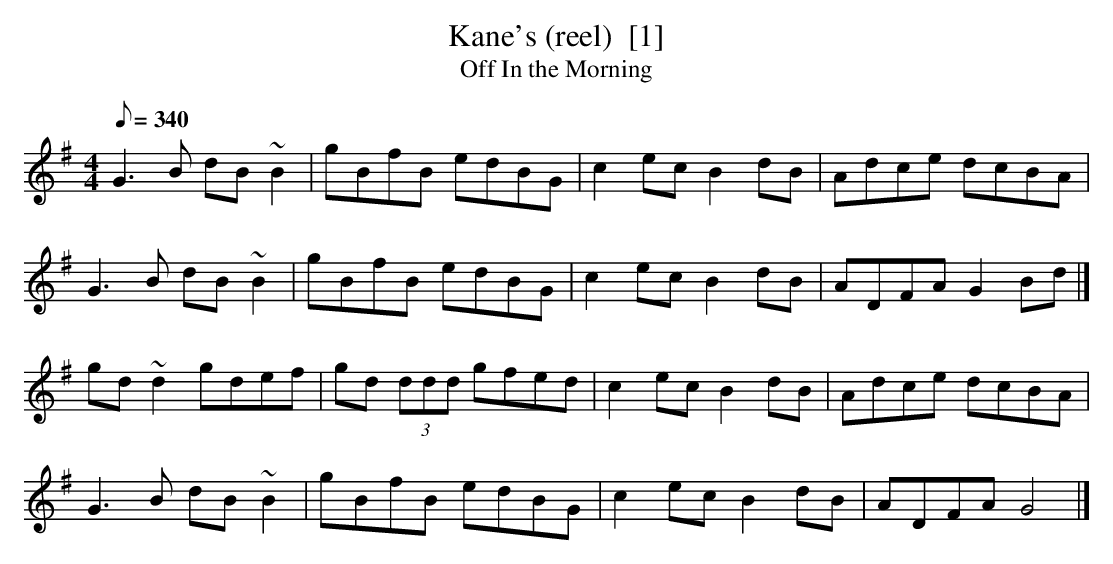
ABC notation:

X:1
T: Kane's (reel)  [1]
T: Off In the Morning
L: 1/8
M: 4/4
Q: 340
K: G
G3B dB ~B2 | gBfB edBG | c2 ec B2 dB | Adce dcBA |
G3B dB ~B2 | gBfB edBG | c2 ec B2 dB | ADFA G2 Bd |]
gd ~d2 gdef | gd (3ddd gfed | c2 ec B2 dB | Adce dcBA |
G3B dB ~B2 | gBfB edBG | c2 ec B2 dB | ADFA G4 |]
